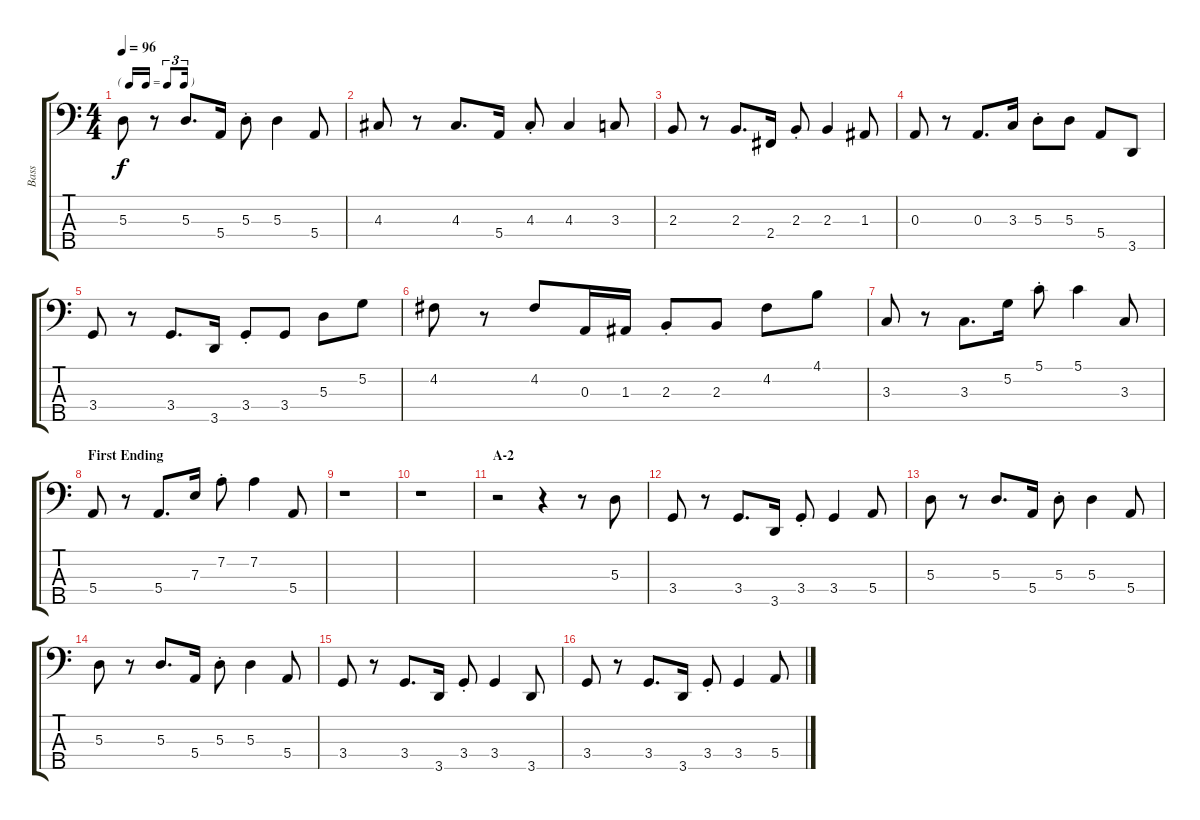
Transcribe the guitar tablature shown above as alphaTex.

\track ("Bass" "Bass") {instrument electricbassfinger}
\staff {score tabs}
\tuning (G2 D2 A1 E1 B0) {hide}
\ts (4 4)
\tf triplet16th
\tempo 96
\clef f4
\ks c
5.3.8{dy f} r.8 5.3.8{d} 5.4.16 5.3{st}.8 5.3.4 5.4.8 |
4.3.8 r.8 4.3.8{d} 5.4.16 4.3{st}.8 4.3.4 3.3.8 |
2.3.8 r.8 2.3.8{d} 2.4.16 2.3{st}.8 2.3.4 1.3.8 |
0.3.8 r.8 0.3.8{d} 3.3.16 5.3{st}.8 5.3.8 5.4.8 3.5.8 |
3.4.8 r.8 3.4.8{d} 3.5.16 3.4{st}.8 3.4.8 5.3.8 5.2.8 |
4.2.8 r.8 4.2.8 0.3.16 1.3.16 2.3{st}.8 2.3.8 4.2.8 4.1.8 |
3.3.8 r.8 3.3.8{d} 5.2.16 5.1{st}.8 5.1.4 3.3.8 |
\section ("" "First Ending")
5.4.8 r.8 5.4.8{d} 7.3.16 7.2{st}.8 7.2.4 5.4.8 |
r.1 |
r.1 |
\section ("" "A-2")
r.2 r.4 r.8 5.3.8 |
3.4.8 r.8 3.4.8{d} 3.5.16 3.4{st}.8 3.4.4 5.4.8 |
5.3.8 r.8 5.3.8{d} 5.4.16 5.3{st}.8 5.3.4 5.4.8 |
5.3.8 r.8 5.3.8{d} 5.4.16 5.3{st}.8 5.3.4 5.4.8 |
3.4.8 r.8 3.4.8{d} 3.5.16 3.4{st}.8 3.4.4 3.5.8 |
3.4.8 r.8 3.4.8{d} 3.5.16 3.4{st}.8 3.4.4 5.4.8
